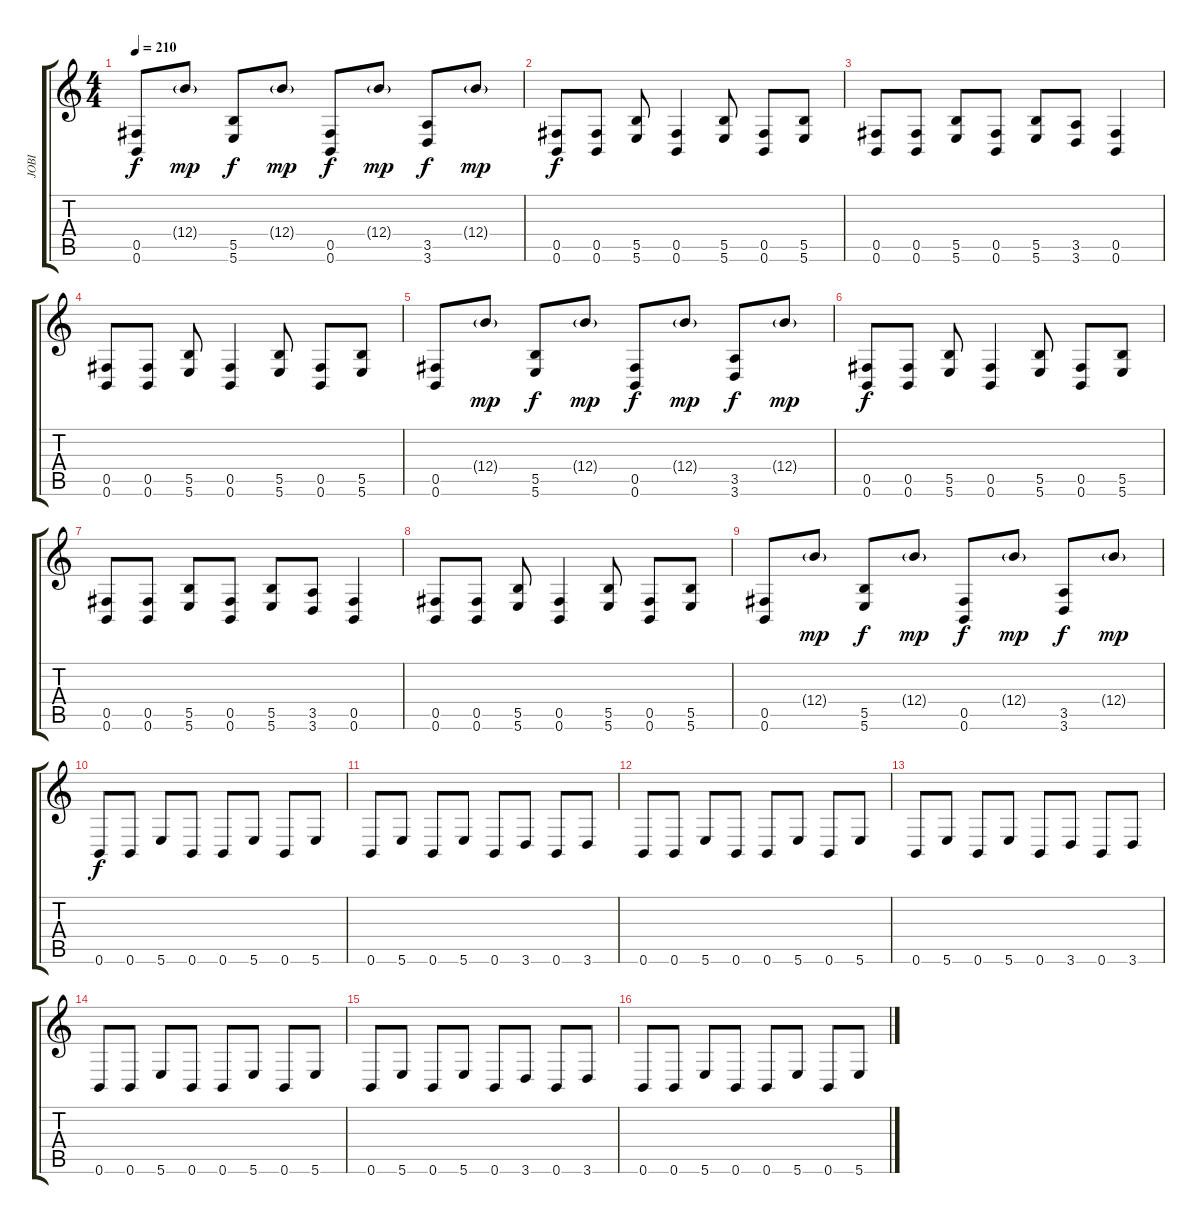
\track ("JOBI" "JOBI") {instrument distortionguitar}
\staff {score tabs}
\tuning (Db4 Ab3 E3 B2 Gb2 B1) {hide}
\ts (4 4)
\tempo 210
\clef g2
\ks c
(0.5 0.6).8{dy f} 12.4{g}.8{dy mp} (5.5 5.6).8{dy f} 12.4{g}.8{dy mp} (0.5 0.6).8{dy f} 12.4{g}.8{dy mp} (3.5 3.6).8{dy f} 12.4{g}.8{dy mp} |
(0.5 0.6).8{dy f} (0.5 0.6).8 (5.5 5.6).8 (0.5 0.6).4 (5.5 5.6).8 (0.5 0.6).8 (5.5 5.6).8 |
(0.5 0.6).8 (0.5 0.6).8 (5.5 5.6).8 (0.5 0.6).8 (5.5 5.6).8 (3.5 3.6).8 (0.5 0.6).4 |
(0.5 0.6).8 (0.5 0.6).8 (5.5 5.6).8 (0.5 0.6).4 (5.5 5.6).8 (0.5 0.6).8 (5.5 5.6).8 |
(0.5 0.6).8 12.4{g}.8{dy mp} (5.5 5.6).8{dy f} 12.4{g}.8{dy mp} (0.5 0.6).8{dy f} 12.4{g}.8{dy mp} (3.5 3.6).8{dy f} 12.4{g}.8{dy mp} |
(0.5 0.6).8{dy f} (0.5 0.6).8 (5.5 5.6).8 (0.5 0.6).4 (5.5 5.6).8 (0.5 0.6).8 (5.5 5.6).8 |
(0.5 0.6).8 (0.5 0.6).8 (5.5 5.6).8 (0.5 0.6).8 (5.5 5.6).8 (3.5 3.6).8 (0.5 0.6).4 |
(0.5 0.6).8 (0.5 0.6).8 (5.5 5.6).8 (0.5 0.6).4 (5.5 5.6).8 (0.5 0.6).8 (5.5 5.6).8 |
(0.5 0.6).8 12.4{g}.8{dy mp} (5.5 5.6).8{dy f} 12.4{g}.8{dy mp} (0.5 0.6).8{dy f} 12.4{g}.8{dy mp} (3.5 3.6).8{dy f} 12.4{g}.8{dy mp} |
0.6.8{dy f} 0.6.8 5.6.8 0.6.8 0.6.8 5.6.8 0.6.8 5.6.8 |
0.6.8 5.6.8 0.6.8 5.6.8 0.6.8 3.6.8 0.6.8 3.6.8 |
0.6.8 0.6.8 5.6.8 0.6.8 0.6.8 5.6.8 0.6.8 5.6.8 |
0.6.8 5.6.8 0.6.8 5.6.8 0.6.8 3.6.8 0.6.8 3.6.8 |
0.6.8 0.6.8 5.6.8 0.6.8 0.6.8 5.6.8 0.6.8 5.6.8 |
0.6.8 5.6.8 0.6.8 5.6.8 0.6.8 3.6.8 0.6.8 3.6.8 |
0.6.8 0.6.8 5.6.8 0.6.8 0.6.8 5.6.8 0.6.8 5.6.8
